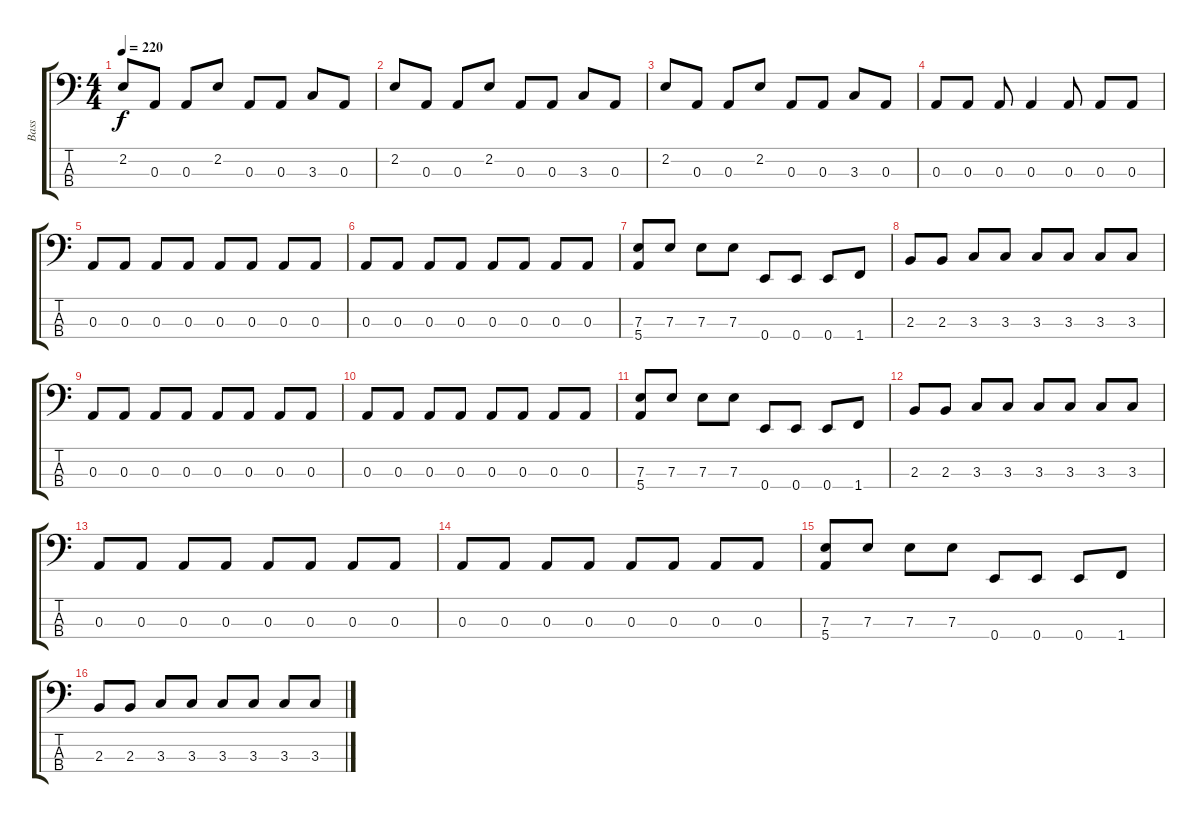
\track ("Bass" "Bass") {instrument electricbasspick}
\staff {score tabs}
\tuning (G2 D2 A1 E1) {hide}
\ts (4 4)
\tempo 220
\clef f4
\ks c
2.2.8{dy f} 0.3.8 0.3.8 2.2.8 0.3.8 0.3.8 3.3.8 0.3.8 |
2.2.8 0.3.8 0.3.8 2.2.8 0.3.8 0.3.8 3.3.8 0.3.8 |
2.2.8 0.3.8 0.3.8 2.2.8 0.3.8 0.3.8 3.3.8 0.3.8 |
0.3.8 0.3.8 0.3.8 0.3.4 0.3.8 0.3.8 0.3.8 |
0.3.8 0.3.8 0.3.8 0.3.8 0.3.8 0.3.8 0.3.8 0.3.8 |
0.3.8 0.3.8 0.3.8 0.3.8 0.3.8 0.3.8 0.3.8 0.3.8 |
(7.3 5.4).8 7.3.8 7.3.8 7.3.8 0.4.8 0.4.8 0.4.8 1.4.8 |
2.3.8 2.3.8 3.3.8 3.3.8 3.3.8 3.3.8 3.3.8 3.3.8 |
0.3.8 0.3.8 0.3.8 0.3.8 0.3.8 0.3.8 0.3.8 0.3.8 |
0.3.8 0.3.8 0.3.8 0.3.8 0.3.8 0.3.8 0.3.8 0.3.8 |
(7.3 5.4).8 7.3.8 7.3.8 7.3.8 0.4.8 0.4.8 0.4.8 1.4.8 |
2.3.8 2.3.8 3.3.8 3.3.8 3.3.8 3.3.8 3.3.8 3.3.8 |
0.3.8 0.3.8 0.3.8 0.3.8 0.3.8 0.3.8 0.3.8 0.3.8 |
0.3.8 0.3.8 0.3.8 0.3.8 0.3.8 0.3.8 0.3.8 0.3.8 |
(7.3 5.4).8 7.3.8 7.3.8 7.3.8 0.4.8 0.4.8 0.4.8 1.4.8 |
2.3.8 2.3.8 3.3.8 3.3.8 3.3.8 3.3.8 3.3.8 3.3.8
